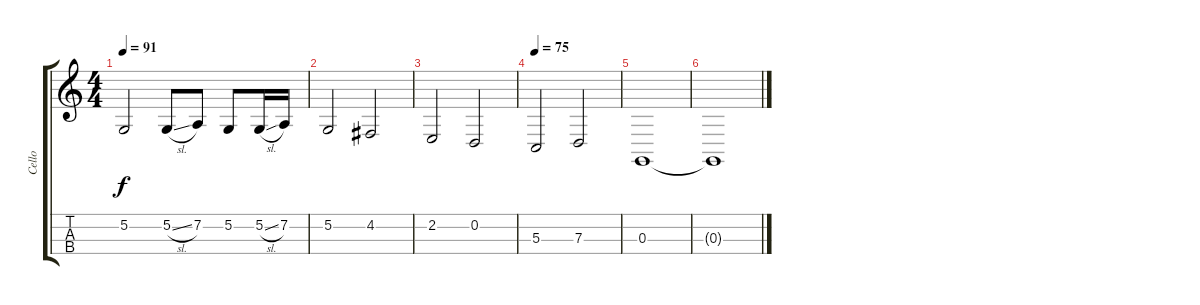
\track ("Cello" "Cello") {instrument cello}
\staff {score tabs}
\tuning (A3 D3 G2 C2) {hide}
\ts (4 4)
\tempo 91
\clef g2
\ks c
5.2.2{dy f} 5.2{sl}.8 7.2.8 5.2.8 5.2{sl}.16 7.2.16 |
5.2.2 4.2.2 |
2.2.2 0.2.2 |
\tempo 75
5.3.2 7.3.2 |
0.3.1 |
0.3{t}.1{volume 1}
